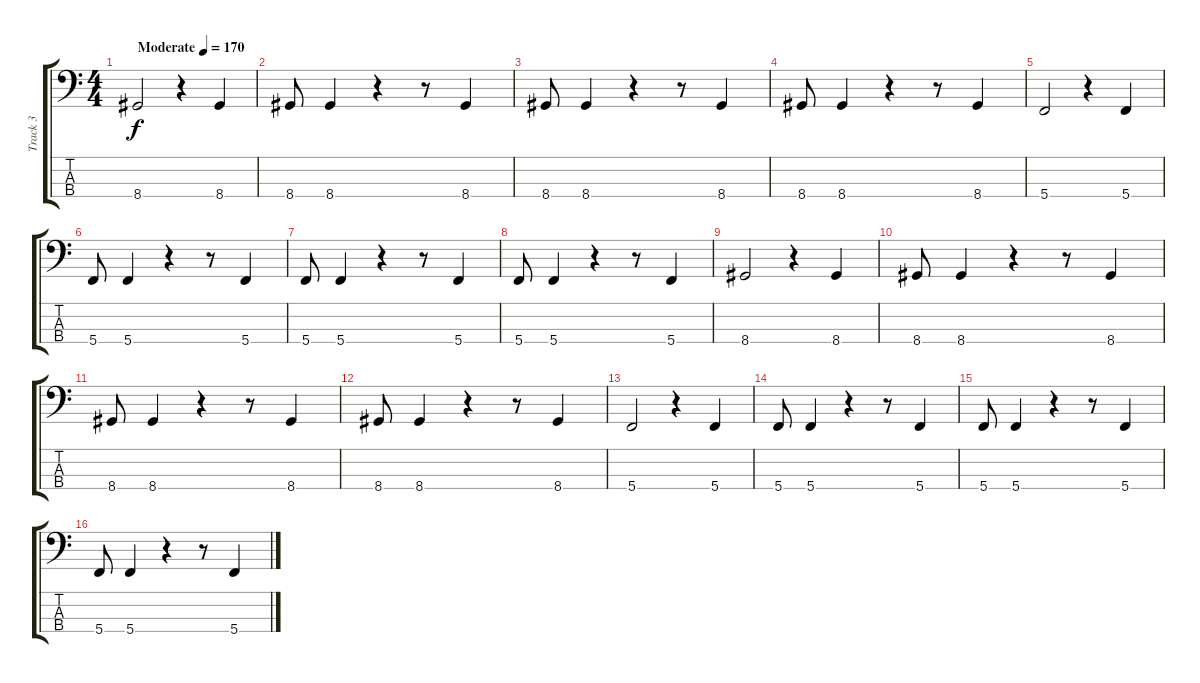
\track ("Track 3" "Track 3") {instrument electricbassfinger}
\staff {score tabs}
\tuning (F2 C2 G1 C1) {hide}
\ts (4 4)
\tempo (170 "Moderate")
\clef f4
\ks c
8.4.2{dy f instrument electricbassfinger} r.4 8.4.4 |
8.4.8 8.4.4 r.4 r.8 8.4.4 |
8.4.8 8.4.4 r.4 r.8 8.4.4 |
8.4.8 8.4.4 r.4 r.8 8.4.4 |
5.4.2 r.4 5.4.4 |
5.4.8 5.4.4 r.4 r.8 5.4.4 |
5.4.8 5.4.4 r.4 r.8 5.4.4 |
5.4.8 5.4.4 r.4 r.8 5.4.4 |
8.4.2 r.4 8.4.4 |
8.4.8 8.4.4 r.4 r.8 8.4.4 |
8.4.8 8.4.4 r.4 r.8 8.4.4 |
8.4.8 8.4.4 r.4 r.8 8.4.4 |
5.4.2 r.4 5.4.4 |
5.4.8 5.4.4 r.4 r.8 5.4.4 |
5.4.8 5.4.4 r.4 r.8 5.4.4 |
5.4.8 5.4.4 r.4 r.8 5.4.4
